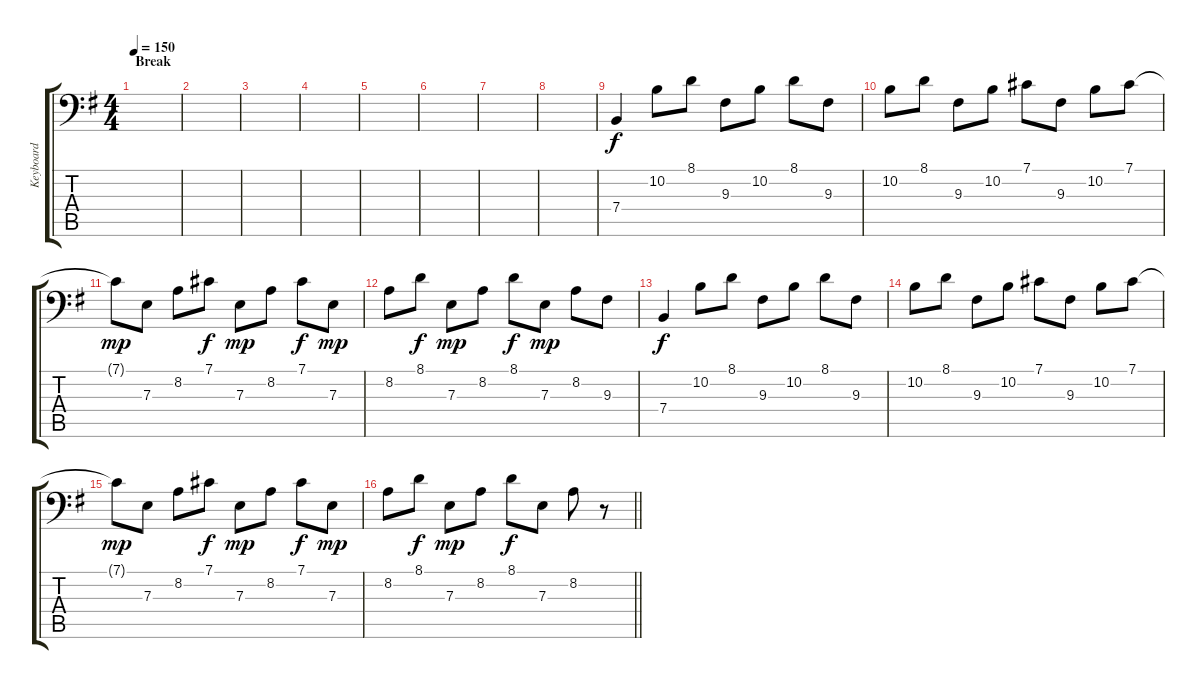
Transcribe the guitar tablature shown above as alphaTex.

\track ("Keyboard" "Keyboard") {instrument acousticgrandpiano}
\staff {score tabs}
\tuning (Gb3 Db3 A2 E2 B1 Gb1) {hide}
\ts (4 4)
\section ("" "Break")
\tempo 150
\clef f4
\ks g
|
|
|
|
|
|
|
|
7.4.4{volume 9 instrument stringensemble1} 10.2.8 8.1.8 9.3.8 10.2.8 8.1.8 9.3.8 |
10.2.8 8.1.8 9.3.8 10.2.8 7.1.8 9.3.8 10.2.8 7.1.8 |
7.1{t}.8{dy mp} 7.3.8 8.2.8 7.1.8{dy f} 7.3.8{dy mp} 8.2.8 7.1.8{dy f} 7.3.8{dy mp} |
8.2.8 8.1.8{dy f} 7.3.8{dy mp} 8.2.8 8.1.8{dy f} 7.3.8{dy mp} 8.2.8 9.3.8 |
7.4.4{dy f} 10.2.8 8.1.8 9.3.8 10.2.8 8.1.8 9.3.8 |
10.2.8 8.1.8 9.3.8 10.2.8 7.1.8 9.3.8 10.2.8 7.1.8 |
7.1{t}.8{dy mp} 7.3.8 8.2.8 7.1.8{dy f} 7.3.8{dy mp} 8.2.8 7.1.8{dy f} 7.3.8{dy mp} |
\barLineRight lightlight
8.2.8 8.1.8{dy f} 7.3.8{dy mp} 8.2.8 8.1.8{dy f} 7.3.8 8.2.8 r.8
